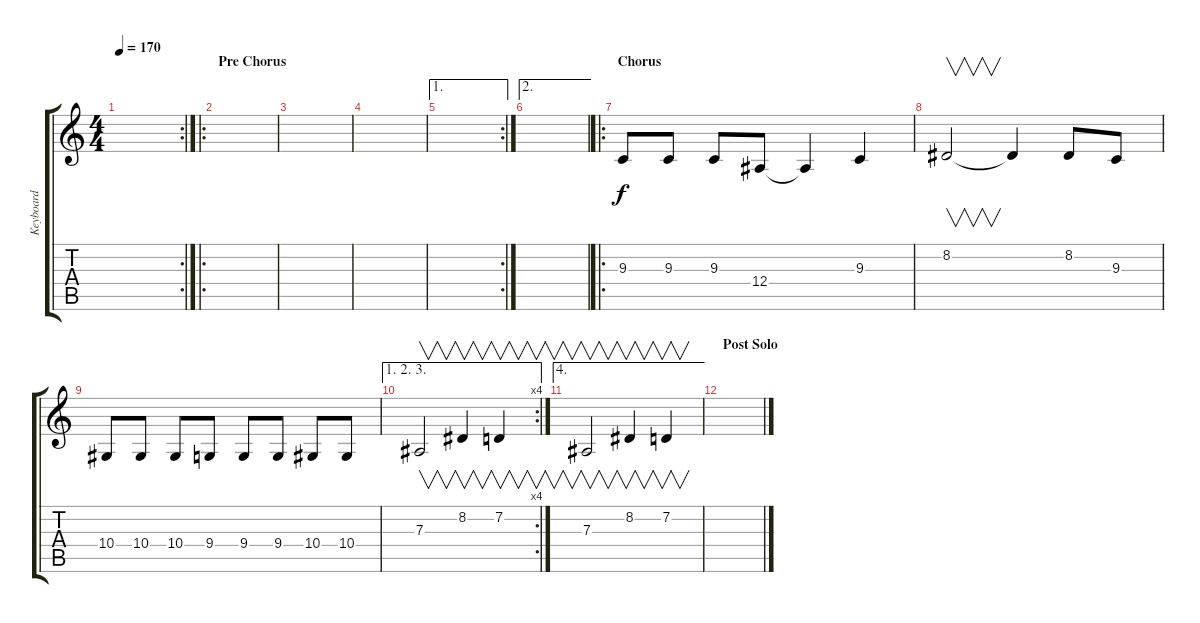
\track ("Keyboard" "Keyboard") {instrument lead1square}
\staff {score tabs}
\tuning (C4 G3 Eb3 Bb2 F2 C2) {hide}
\rc 2
\ts (4 4)
\tempo 170
\clef g2
\ks c
|
\ro
\section ("" "Pre Chorus")
|
|
|
\ae 1
\rc 2
|
\ae 2
|
\ro
\section ("" "Chorus")
9.3.8 9.3.8 9.3.8 12.4.8 12.4{t}.4 9.3.4 |
8.2.2{v} 8.2{t}.4 8.2.8 9.3.8 |
10.4.8 10.4.8 10.4.8 9.4.8 9.4.8 9.4.8 10.4.8 10.4.8 |
\ae (1 2 3)
\rc 4
7.3.2{v} 8.2.4{v} 7.2.4{v} |
\ae 4
7.3.2{v} 8.2.4{v} 7.2.4{v} |
\section ("" "Post Solo")
